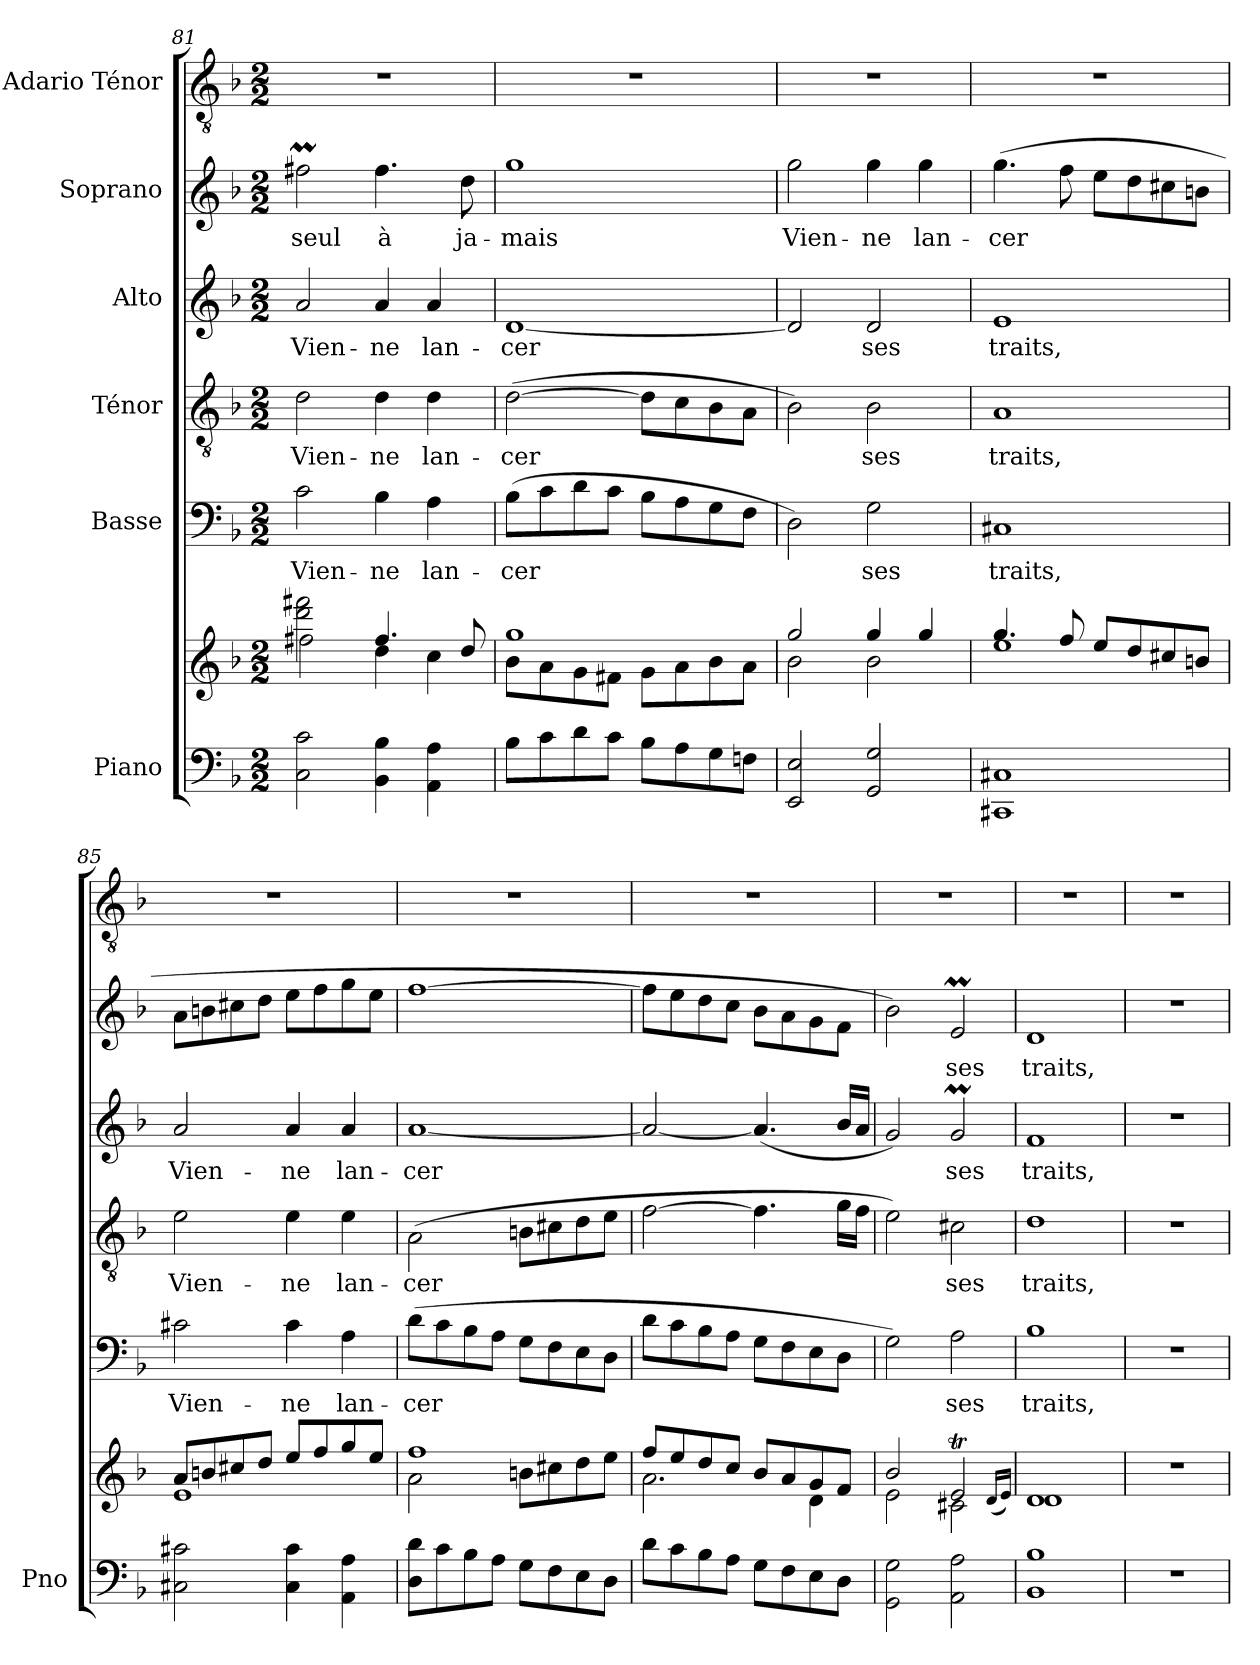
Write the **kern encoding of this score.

**kern	**kern	**kern	**text	**kern	**text	**kern	**text	**kern	**text	**kern
*part6	*part6	*part5	*part5	*part4	*part4	*part3	*part3	*part2	*part2	*part1
*staff7	*staff6	*staff5	*staff5	*staff4	*staff4	*staff3	*staff3	*staff2	*staff2	*staff1
*I"Piano	*	*I"Basse	*	*I"Ténor	*	*I"Alto	*	*I"Soprano	*	*I"Adario Ténor
*I'Pno	*	*	*	*	*	*	*	*	*	*
*clefF4	*clefG2	*clefF4	*	*clefGv2	*	*clefG2	*	*clefG2	*	*clefGv2
*k[b-]	*k[b-]	*k[b-]	*	*k[b-]	*	*k[b-]	*	*k[b-]	*	*k[b-]
*M2/2	*M2/2	*M2/2	*	*M2/2	*	*M2/2	*	*M2/2	*	*M2/2
=81	=81	=81	=81	=81	=81	=81	=81	=81	=81	=81
*	*^	*	*	*	*	*	*	*	*	*
!	!	!	!	!LO:LY:b	!	!LO:LY:b	!	!LO:LY:b	!	!LO:LY:b	!
2C\ 2c\	2ddd\ 2fff#X\	2ff#X\	2c\	Vien-	2d\	Vien-	2a/	Vien-	2ff#Xm\	seul	1r
!	!	!	!	!LO:LY:b	!	!LO:LY:b	!	!LO:LY:b	!	!LO:LY:b	!
4BB-\ 4B-\	4.ff#/	4dd\	4B-\	-ne	4d\	-ne	4a/	-ne	4.ff#\	à	.
!	!	!	!	!LO:LY:b	!	!LO:LY:b	!	!LO:LY:b	!	!	!
4AA\ 4A\	.	4cc\	4A\	lan-	4d\	lan-	4a/	lan-	.	.	.
!	!	!	!	!	!	!	!	!	!	!LO:LY:b	!
.	8dd/	.	.	.	.	.	.	.	8dd\	ja-	.
!!LO:PB:g=z
=82	=82	=82	=82	=82	=82	=82	=82	=82	=82	=82	=82
!	!	!	!	!LO:LY:b	!	!LO:LY:b	!	!LO:LY:b	!	!LO:LY:b	!
8B-\L	1gg	8b-\L	(>8B-\L	-cer	(>[2d\	-cer	[1d	-cer	1gg	-mais	1r
8c\	.	8a\	8c\	.	.	.	.	.	.	.	.
8d\	.	8g\	8d\	.	.	.	.	.	.	.	.
8c\J	.	8f#X\J	8c\J	.	.	.	.	.	.	.	.
8B-\L	.	8g\L	8B-\L	.	8d\L]	.	.	.	.	.	.
8A\	.	8a\	8A\	.	8c\	.	.	.	.	.	.
8G\	.	8b-\	8G\	.	8B-\	.	.	.	.	.	.
8Fni\J	.	8a\J	8F\J	.	8A\J	.	.	.	.	.	.
=83	=83	=83	=83	=83	=83	=83	=83	=83	=83	=83	=83
!	!	!	!	!	!	!	!	!	!	!LO:LY:b	!
2EE/ 2E/	2gg/	2b-\	2D\)	.	2B-\)	.	2d/]	.	2gg\	Vien-	1r
!	!	!	!	!LO:LY:b	!	!LO:LY:b	!	!LO:LY:b	!	!LO:LY:b	!
2GG/ 2G/	4gg/	2b-\	2G\	ses	2B-\	ses	2d/	ses	4gg\	-ne	.
!	!	!	!	!	!	!	!	!	!	!LO:LY:b	!
.	4gg/	.	.	.	.	.	.	.	4gg\	lan-	.
=84	=84	=84	=84	=84	=84	=84	=84	=84	=84	=84	=84
!	!	!	!	!LO:LY:b	!	!LO:LY:b	!	!LO:LY:b	!	!LO:LY:b	!
1CC#X 1C#X	4.gg/	1ee	1C#X	traits,	1A	traits,	1e	traits,	(>4.gg\	-cer	1r
.	8ff/	.	.	.	.	.	.	.	8ff\	.	.
.	8ee/L	.	.	.	.	.	.	.	8ee\L	.	.
.	8dd/	.	.	.	.	.	.	.	8dd\	.	.
.	8cc#X/	.	.	.	.	.	.	.	8cc#X\	.	.
.	8bn/J	.	.	.	.	.	.	.	8bn\J	.	.
=85	=85	=85	=85	=85	=85	=85	=85	=85	=85	=85	=85
!	!	!	!	!LO:LY:b	!	!LO:LY:b	!	!LO:LY:b	!	!	!
2C#X\ 2c#X\	8a/L	1e	2c#X\	Vien-	2e\	Vien-	2a/	Vien-	8a\L	.	1r
.	8bn/	.	.	.	.	.	.	.	8bn\	.	.
.	8cc#X/	.	.	.	.	.	.	.	8cc#X\	.	.
.	8dd/J	.	.	.	.	.	.	.	8dd\J	.	.
!	!	!	!	!LO:LY:b	!	!LO:LY:b	!	!LO:LY:b	!	!	!
4C#\ 4c#\	8ee/L	.	4c#\	-ne	4e\	-ne	4a/	-ne	8ee\L	.	.
.	8ff/	.	.	.	.	.	.	.	8ff\	.	.
!	!	!	!	!LO:LY:b	!	!LO:LY:b	!	!LO:LY:b	!	!	!
4AA\ 4A\	8gg/	.	4A\	lan-	4e\	lan-	4a/	lan-	8gg\	.	.
.	8ee/J	.	.	.	.	.	.	.	8ee\J	.	.
!!LO:LB:g=z
=86	=86	=86	=86	=86	=86	=86	=86	=86	=86	=86	=86
!	!	!	!	!LO:LY:b	!	!LO:LY:b	!	!LO:LY:b	!	!	!
8D\ 8d\L	1ff	2a\	(>8d\L	-cer	(>2A\	-cer	[1a	-cer	[1ff	.	1r
8c\	.	.	8c\	.	.	.	.	.	.	.	.
8B-\	.	.	8B-\	.	.	.	.	.	.	.	.
8A\J	.	.	8A\J	.	.	.	.	.	.	.	.
8G\L	.	8bn\L	8G\L	.	8Bn\L	.	.	.	.	.	.
8F\	.	8cc#X\	8F\	.	8c#X\	.	.	.	.	.	.
8E\	.	8dd\	8E\	.	8d\	.	.	.	.	.	.
8D\J	.	8ee\J	8D\J	.	8e\J	.	.	.	.	.	.
=87	=87	=87	=87	=87	=87	=87	=87	=87	=87	=87	=87
8d\L	8ff/L	2.a\	8d\L	.	[2f\	.	2a/_	.	8ff\L]	.	1r
8c\	8ee/	.	8c\	.	.	.	.	.	8ee\	.	.
8B-\	8dd/	.	8B-\	.	.	.	.	.	8dd\	.	.
8A\J	8cc/J	.	8A\J	.	.	.	.	.	8cc\J	.	.
8G\L	8b-/L	.	8G\L	.	4.f\]	.	(<4.a/]	.	8b-\L	.	.
8F\	8a/	.	8F\	.	.	.	.	.	8a\	.	.
8E\	8g/	4d\	8E\	.	.	.	.	.	8g\	.	.
8D\J	8f/J	.	8D\J	.	16g\LL	.	16b-/LL	.	8f\J	.	.
.	.	.	.	.	16f\JJ	.	16a/JJ	.	.	.	.
=88	=88	=88	=88	=88	=88	=88	=88	=88	=88	=88	=88
2GG\ 2G\	2b-/	2e\	2G\)	.	2e\)	.	2g/)	.	2b-\)	.	1r
!	!	!	!	!LO:LY:b	!	!LO:LY:b	!	!LO:LY:b	!	!LO:LY:b	!
2AA\ 2A\	2et/	2c#XTTT\	2A\	ses	2c#X\	ses	2gM/	ses	2em/	ses	.
.	(<16qd/LL	.	.	.	.	.	.	.	.	.	.
.	16qe/JJ)	.	.	.	.	.	.	.	.	.	.
=89	=89	=89	=89	=89	=89	=89	=89	=89	=89	=89	=89
!	!	!	!	!LO:LY:b	!	!LO:LY:b	!	!LO:LY:b	!	!LO:LY:b	!
1BB- 1B-	1d	1d	1B-	traits,	1d	traits,	1f	traits,	1d	traits,	1r
*	*v	*v	*	*	*	*	*	*	*	*	*
=90	=90	=90	=90	=90	=90	=90	=90	=90	=90	=90
1r	1r	1r	.	1r	.	1r	.	1r	.	1r
=	=	=	=	=	=	=	=	=	=	=
*-	*-	*-	*-	*-	*-	*-	*-	*-	*-	*-
